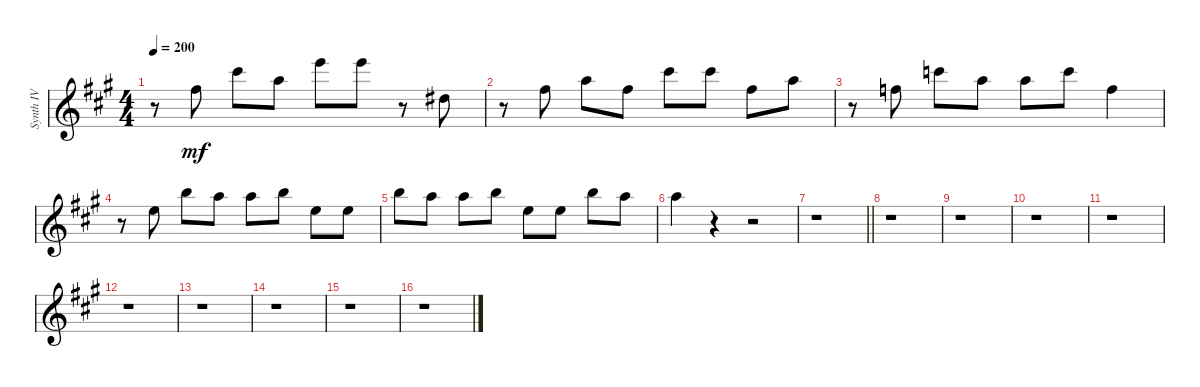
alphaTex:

\track ("Synth IV" "Synth IV") {instrument fx1rain}
\staff {score}
\tuning (E4 B3 G3 D3 A2 E2 B1) {hide}
\ts (4 4)
\tempo 200
\clef g2
\ks a
r.8{dy mf} 14.1.8 21.1.8 17.1.8 24.1.8 24.1.8 r.8 11.1.8 |
r.8 14.1.8 17.1.8 14.1.8 21.1.8 21.1.8 14.1.8 17.1.8 |
r.8 13.1.8 20.1.8 17.1.8 17.1.8 20.1.8 13.1.4 |
r.8 12.1.8 19.1.8 17.1.8 17.1.8 19.1.8 12.1.8 12.1.8 |
19.1.8 17.1.8 17.1.8 19.1.8 12.1.8 12.1.8 19.1.8 17.1.8 |
17.1.4 r.4 r.2 |
\barLineRight lightlight
r.1 |
\section ("" "")
r.1 |
r.1 |
r.1 |
r.1 |
r.1 |
r.1 |
r.1 |
r.1 |
r.1
